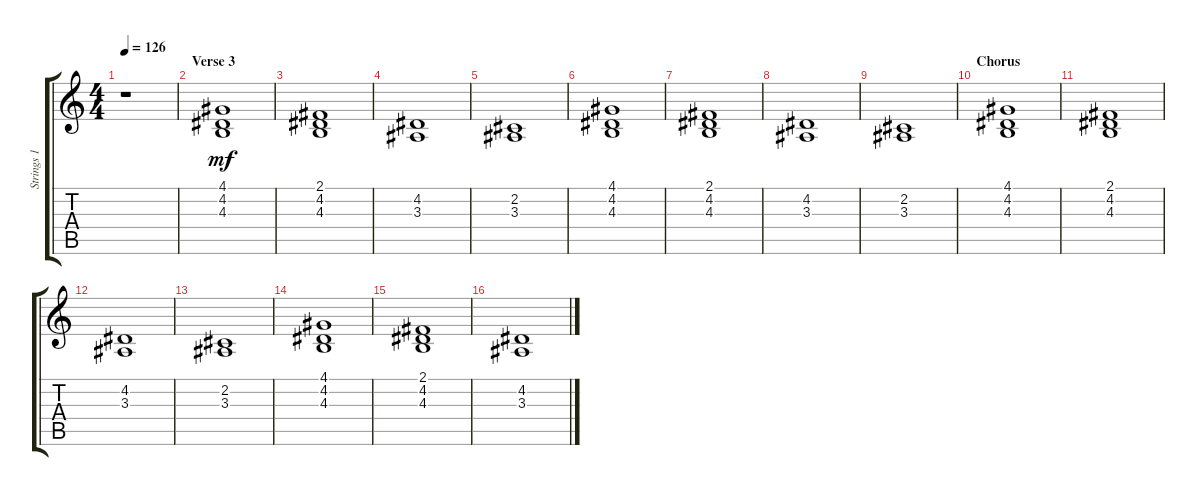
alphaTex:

\track ("Strings 1" "Strings 1") {instrument synthstrings2}
\staff {score tabs}
\tuning (E4 B3 G3 D3 A2 E2) {hide}
\ts (4 4)
\tempo 126
\clef g2
\ks c
r.1{dy mf} |
\section ("" "Verse 3")
(4.1 4.2 4.3).1 |
(2.1 4.2 4.3).1 |
(4.2 3.3).1 |
(2.2 3.3).1 |
(4.1 4.2 4.3).1 |
(2.1 4.2 4.3).1 |
(4.2 3.3).1 |
(2.2 3.3).1 |
\section ("" "Chorus")
(4.1 4.2 4.3).1 |
(2.1 4.2 4.3).1 |
(4.2 3.3).1 |
(2.2 3.3).1 |
(4.1 4.2 4.3).1 |
(2.1 4.2 4.3).1 |
(4.2 3.3).1
